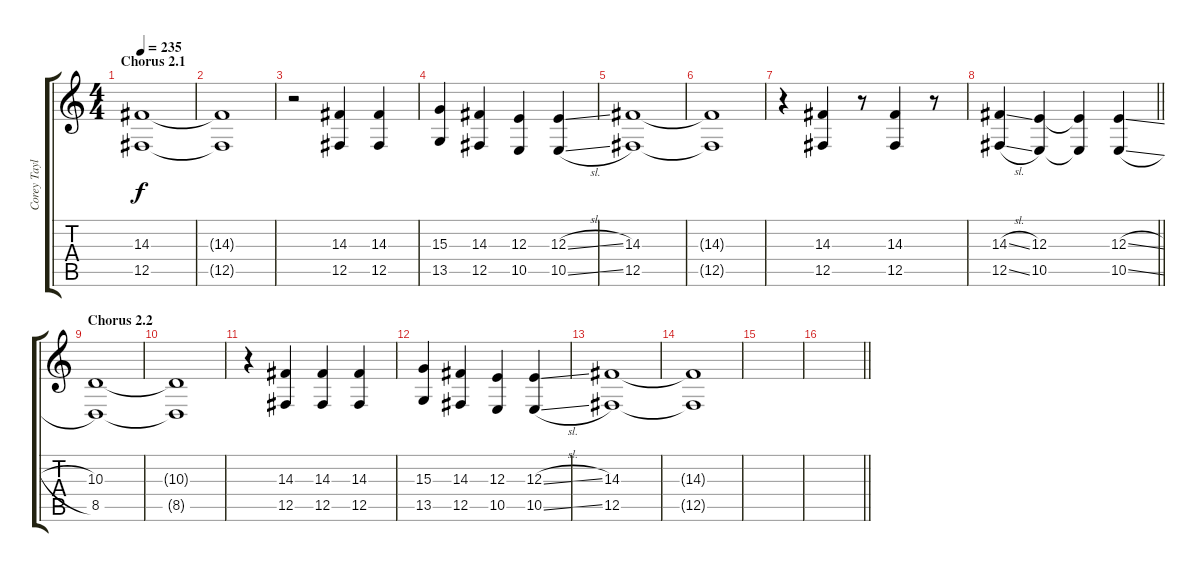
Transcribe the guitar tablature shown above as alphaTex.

\track ("Corey Taylor" "Corey Tayl") {instrument lead2sawtooth}
\staff {score tabs}
\tuning (Db4 Ab3 E3 B2 Gb2 B1) {hide}
\ts (4 4)
\section ("" "Chorus 2.1")
\tempo 235
\clef g2
\ks c
(14.3 12.5).1{dy f} |
(14.3{t} 12.5{t}).1 |
r.2 (14.3 12.5).4 (14.3 12.5).4 |
(15.3 13.5).4 (14.3 12.5).4 (12.3 10.5).4 (12.3{sl} 10.5{sl}).4 |
(14.3 12.5).1 |
(14.3{t} 12.5{t}).1 |
r.4 (14.3 12.5).4 r.8 (14.3 12.5).4 r.8 |
\barLineRight lightlight
(14.3{sl} 12.5{sl}).4 (12.3 10.5).4 (12.3{t} 10.5{t}).4 (12.3{sl} 10.5{sl}).4 |
\section ("" "Chorus 2.2")
(10.3 8.5).1 |
(10.3{t} 8.5{t}).1 |
r.4 (14.3 12.5).4 (14.3 12.5).4 (14.3 12.5).4 |
(15.3 13.5).4 (14.3 12.5).4 (12.3 10.5).4 (12.3{sl} 10.5{sl}).4 |
(14.3 12.5).1 |
(14.3{t} 12.5{t}).1 |
|
\barLineRight lightlight
